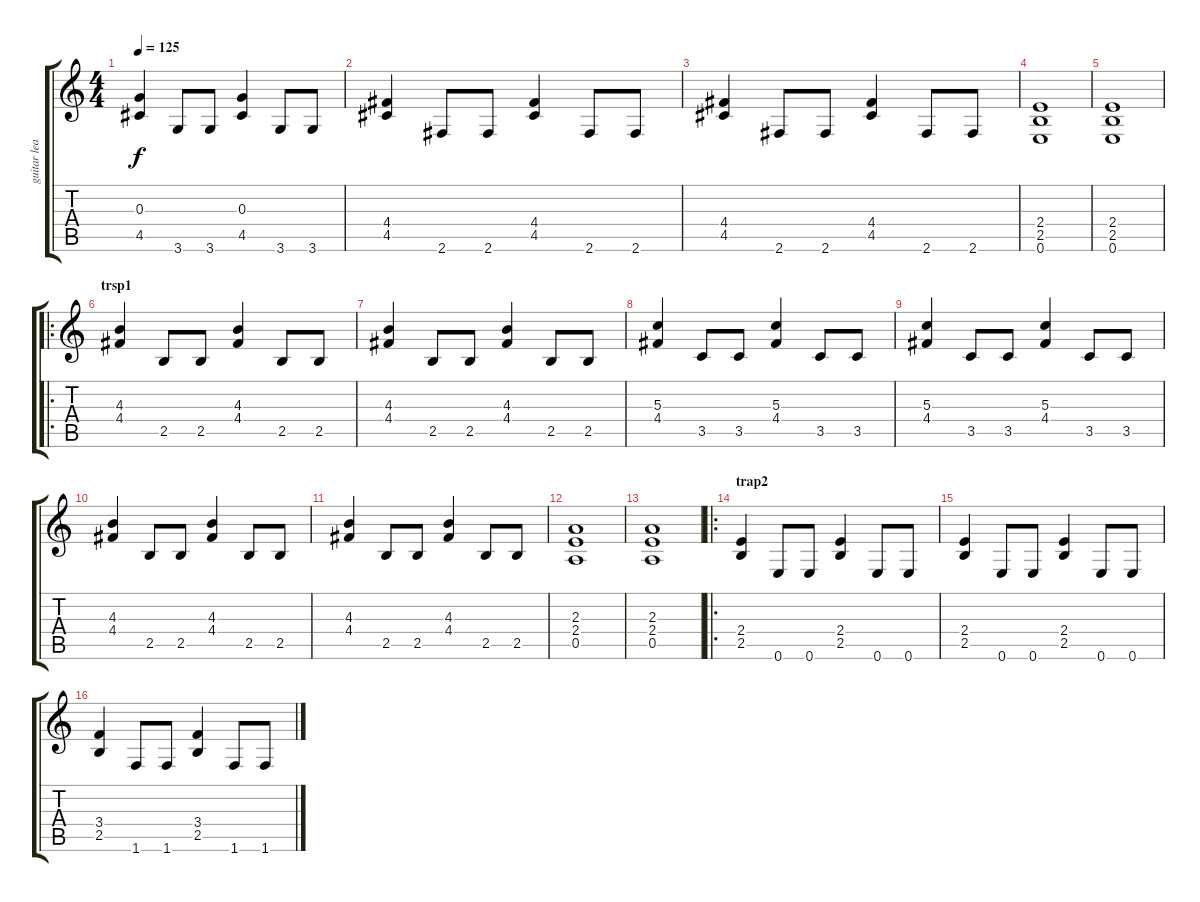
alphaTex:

\track ("guitar lead " "guitar lea") {instrument distortionguitar}
\staff {score tabs}
\tuning (E4 B3 G3 D3 A2 E2) {hide}
\ts (4 4)
\tempo 125
\clef g2
\ks c
(0.3 4.5).4{dy f} 3.6.8 3.6.8 (0.3 4.5).4 3.6.8 3.6.8 |
(4.4 4.5).4 2.6.8 2.6.8 (4.4 4.5).4 2.6.8 2.6.8 |
(4.4 4.5).4 2.6.8 2.6.8 (4.4 4.5).4 2.6.8 2.6.8 |
(2.4 2.5 0.6).1 |
(2.4 2.5 0.6).1 |
\ro
\section ("" "trsp1")
(4.3 4.4).4 2.5.8 2.5.8 (4.3 4.4).4 2.5.8 2.5.8 |
(4.3 4.4).4 2.5.8 2.5.8 (4.3 4.4).4 2.5.8 2.5.8 |
(5.3 4.4).4 3.5.8 3.5.8 (5.3 4.4).4 3.5.8 3.5.8 |
(5.3 4.4).4 3.5.8 3.5.8 (5.3 4.4).4 3.5.8 3.5.8 |
(4.3 4.4).4 2.5.8 2.5.8 (4.3 4.4).4 2.5.8 2.5.8 |
(4.3 4.4).4 2.5.8 2.5.8 (4.3 4.4).4 2.5.8 2.5.8 |
(2.3 2.4 0.5).1 |
(2.3 2.4 0.5).1 |
\ro
\section ("" "trap2")
(2.4 2.5).4 0.6.8 0.6.8 (2.4 2.5).4 0.6.8 0.6.8 |
(2.4 2.5).4 0.6.8 0.6.8 (2.4 2.5).4 0.6.8 0.6.8 |
(3.4 2.5).4 1.6.8 1.6.8 (3.4 2.5).4 1.6.8 1.6.8
